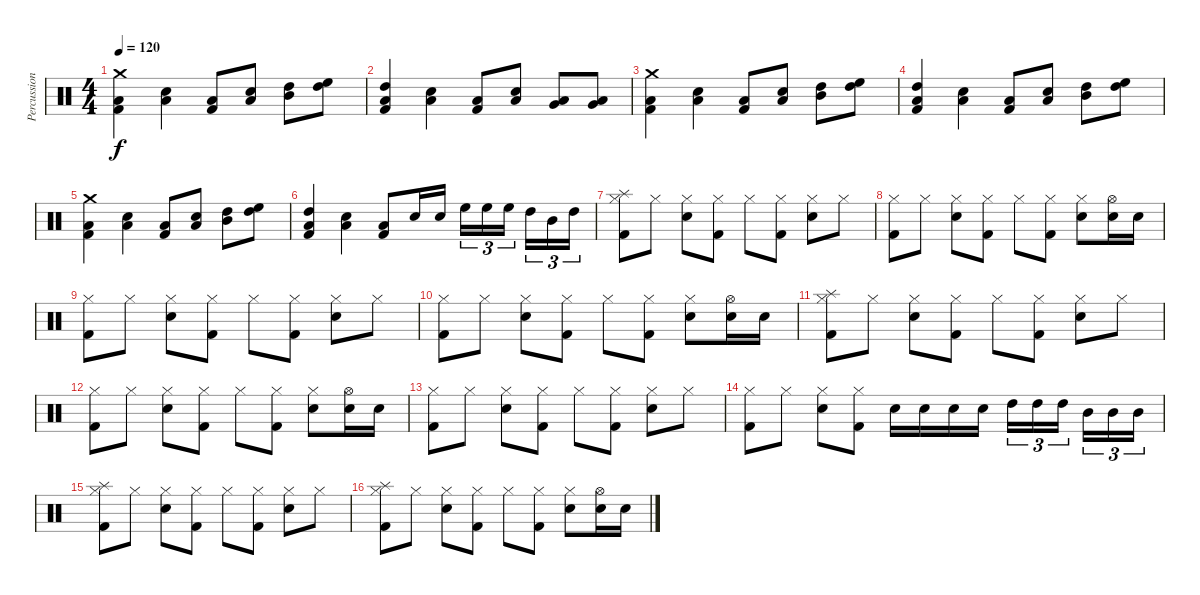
\track ("Percussion" "Percussion") {instrument percussion}
\staff {score}
\articulation defaults
\ts (4 4)
\tempo 120
\clef neutral
\ks c
("Kick (hit) 2" "Low Tom (hit)" "Crash medium (hit)").4{dy f} ("Electric Snare (hit)" "Low Tom (hit)").4 ("Kick (hit) 2" "Low Tom (hit)").8 ("Electric Snare (hit)" "Low Tom (hit)").8 ("High Tom (hit)" "Mid Tom (hit)").8 ("High Tom (hit)" "High Floor Tom (hit)").8 |
("Kick (hit) 2" "Low Tom (hit)" "High Tom (hit)").4 ("Electric Snare (hit)" "Low Tom (hit)").4 ("Kick (hit) 2" "Low Tom (hit)").8 ("Electric Snare (hit)" "Low Tom (hit)").8 ("Very Low Tom (hit)" "Low Tom (hit)").8 ("Very Low Tom (hit)" "Low Tom (hit)").8 |
("Kick (hit) 2" "Low Tom (hit)" "Crash medium (hit)").4 ("Electric Snare (hit)" "Low Tom (hit)").4 ("Kick (hit) 2" "Low Tom (hit)").8 ("Electric Snare (hit)" "Low Tom (hit)").8 ("High Tom (hit)" "Mid Tom (hit)").8 ("High Tom (hit)" "High Floor Tom (hit)").8 |
("Kick (hit) 2" "Low Tom (hit)" "High Tom (hit)").4 ("Electric Snare (hit)" "Low Tom (hit)").4 ("Kick (hit) 2" "Low Tom (hit)").8 ("Electric Snare (hit)" "Low Tom (hit)").8 ("High Tom (hit)" "Mid Tom (hit)").8 ("High Tom (hit)" "High Floor Tom (hit)").8 |
("Kick (hit) 2" "Low Tom (hit)" "Crash medium (hit)").4 ("Electric Snare (hit)" "Low Tom (hit)").4 ("Kick (hit) 2" "Low Tom (hit)").8 ("Electric Snare (hit)" "Low Tom (hit)").8 ("High Tom (hit)" "Mid Tom (hit)").8 ("High Tom (hit)" "High Floor Tom (hit)").8 |
("Kick (hit) 2" "Low Tom (hit)" "High Tom (hit)").4 ("Electric Snare (hit)" "Low Tom (hit)").4 ("Kick (hit) 2" "Low Tom (hit)").8 "Electric Snare (hit)".16 "Electric Snare (hit)".16 "High Floor Tom (hit)".16{tu (3 2)} "High Floor Tom (hit)".16{tu (3 2)} "High Floor Tom (hit)".16{tu (3 2)} "High Tom (hit)".16{tu (3 2)} "Mid Tom (hit)".16{tu (3 2)} "High Tom (hit)".16{tu (3 2)} |
("Kick (hit) 2" "Hi-Hat (closed)" "Splash (hit)").8 "Hi-Hat (closed)".8 ("Hi-Hat (closed)" "Electric Snare (hit)").8 ("Kick (hit) 2" "Hi-Hat (closed)").8 "Hi-Hat (closed)".8 ("Kick (hit) 2" "Hi-Hat (closed)").8 ("Hi-Hat (closed)" "Electric Snare (hit)").8 "Hi-Hat (closed)".8 |
("Kick (hit) 2" "Hi-Hat (closed)").8 "Hi-Hat (closed)".8 ("Hi-Hat (closed)" "Electric Snare (hit)").8 ("Kick (hit) 2" "Hi-Hat (closed)").8 "Hi-Hat (closed)".8 ("Kick (hit) 2" "Hi-Hat (closed)").8 ("Hi-Hat (closed)" "Electric Snare (hit)").8 ("Hi-Hat (open)" "Electric Snare (hit)").16 "Electric Snare (hit)".16 |
("Kick (hit) 2" "Hi-Hat (closed)").8 "Hi-Hat (closed)".8 ("Hi-Hat (closed)" "Electric Snare (hit)").8 ("Kick (hit) 2" "Hi-Hat (closed)").8 "Hi-Hat (closed)".8 ("Kick (hit) 2" "Hi-Hat (closed)").8 ("Hi-Hat (closed)" "Electric Snare (hit)").8 "Hi-Hat (closed)".8 |
("Kick (hit) 2" "Hi-Hat (closed)").8 "Hi-Hat (closed)".8 ("Hi-Hat (closed)" "Electric Snare (hit)").8 ("Kick (hit) 2" "Hi-Hat (closed)").8 "Hi-Hat (closed)".8 ("Kick (hit) 2" "Hi-Hat (closed)").8 ("Hi-Hat (closed)" "Electric Snare (hit)").8 ("Hi-Hat (open)" "Electric Snare (hit)").16 "Electric Snare (hit)".16 |
("Kick (hit) 2" "Hi-Hat (closed)" "Splash (hit)").8 "Hi-Hat (closed)".8 ("Hi-Hat (closed)" "Electric Snare (hit)").8 ("Kick (hit) 2" "Hi-Hat (closed)").8 "Hi-Hat (closed)".8 ("Kick (hit) 2" "Hi-Hat (closed)").8 ("Hi-Hat (closed)" "Electric Snare (hit)").8 "Hi-Hat (closed)".8 |
("Kick (hit) 2" "Hi-Hat (closed)").8 "Hi-Hat (closed)".8 ("Hi-Hat (closed)" "Electric Snare (hit)").8 ("Kick (hit) 2" "Hi-Hat (closed)").8 "Hi-Hat (closed)".8 ("Kick (hit) 2" "Hi-Hat (closed)").8 ("Hi-Hat (closed)" "Electric Snare (hit)").8 ("Hi-Hat (open)" "Electric Snare (hit)").16 "Electric Snare (hit)".16 |
("Kick (hit) 2" "Hi-Hat (closed)").8 "Hi-Hat (closed)".8 ("Hi-Hat (closed)" "Electric Snare (hit)").8 ("Kick (hit) 2" "Hi-Hat (closed)").8 "Hi-Hat (closed)".8 ("Kick (hit) 2" "Hi-Hat (closed)").8 ("Hi-Hat (closed)" "Electric Snare (hit)").8 "Hi-Hat (closed)".8 |
("Kick (hit) 2" "Hi-Hat (closed)").8 "Hi-Hat (closed)".8 ("Hi-Hat (closed)" "Electric Snare (hit)").8 ("Kick (hit) 2" "Hi-Hat (closed)").8 "Electric Snare (hit)".16 "Electric Snare (hit)".16 "Electric Snare (hit)".16 "Electric Snare (hit)".16 "High Tom (hit)".16{tu (3 2)} "High Tom (hit)".16{tu (3 2)} "High Tom (hit)".16{tu (3 2)} "Mid Tom (hit)".16{tu (3 2)} "Mid Tom (hit)".16{tu (3 2)} "Mid Tom (hit)".16{tu (3 2)} |
("Kick (hit) 2" "Hi-Hat (closed)" "Splash (hit)").8 "Hi-Hat (closed)".8 ("Hi-Hat (closed)" "Electric Snare (hit)").8 ("Kick (hit) 2" "Hi-Hat (closed)").8 "Hi-Hat (closed)".8 ("Kick (hit) 2" "Hi-Hat (closed)").8 ("Hi-Hat (closed)" "Electric Snare (hit)").8 "Hi-Hat (closed)".8 |
("Kick (hit) 2" "Hi-Hat (closed)" "Splash (hit)").8 "Hi-Hat (closed)".8 ("Hi-Hat (closed)" "Electric Snare (hit)").8 ("Kick (hit) 2" "Hi-Hat (closed)").8 "Hi-Hat (closed)".8 ("Kick (hit) 2" "Hi-Hat (closed)").8 ("Hi-Hat (closed)" "Electric Snare (hit)").8 ("Hi-Hat (open)" "Electric Snare (hit)").16 "Electric Snare (hit)".16
